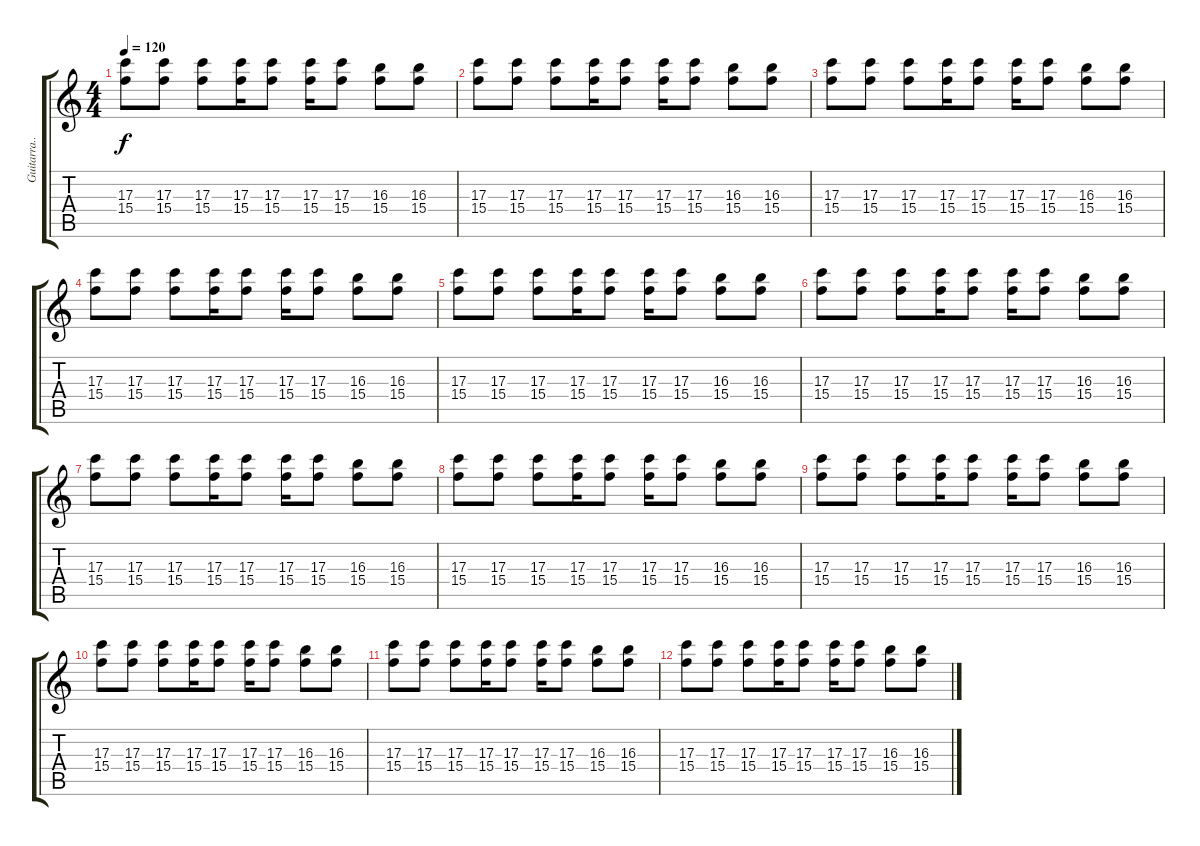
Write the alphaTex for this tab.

\track ("Guitarra...xD" "Guitarra..") {instrument electricguitarjazz}
\staff {score tabs}
\tuning (E4 B3 G3 D3 A2 E2) {hide}
\ts (4 4)
\tempo 120
\clef g2
\ks c
(17.3 15.4).8{dy f} (17.3 15.4).8 (17.3 15.4).8 (17.3 15.4).16 (17.3 15.4).8 (17.3 15.4).16 (17.3 15.4).8 (16.3 15.4).8 (16.3 15.4).8 |
(17.3 15.4).8 (17.3 15.4).8 (17.3 15.4).8 (17.3 15.4).16 (17.3 15.4).8 (17.3 15.4).16 (17.3 15.4).8 (16.3 15.4).8 (16.3 15.4).8 |
(17.3 15.4).8 (17.3 15.4).8 (17.3 15.4).8 (17.3 15.4).16 (17.3 15.4).8 (17.3 15.4).16 (17.3 15.4).8 (16.3 15.4).8 (16.3 15.4).8 |
(17.3 15.4).8 (17.3 15.4).8 (17.3 15.4).8 (17.3 15.4).16 (17.3 15.4).8 (17.3 15.4).16 (17.3 15.4).8 (16.3 15.4).8 (16.3 15.4).8 |
(17.3 15.4).8 (17.3 15.4).8 (17.3 15.4).8 (17.3 15.4).16 (17.3 15.4).8 (17.3 15.4).16 (17.3 15.4).8 (16.3 15.4).8 (16.3 15.4).8 |
(17.3 15.4).8 (17.3 15.4).8 (17.3 15.4).8 (17.3 15.4).16 (17.3 15.4).8 (17.3 15.4).16 (17.3 15.4).8 (16.3 15.4).8 (16.3 15.4).8 |
(17.3 15.4).8 (17.3 15.4).8 (17.3 15.4).8 (17.3 15.4).16 (17.3 15.4).8 (17.3 15.4).16 (17.3 15.4).8 (16.3 15.4).8 (16.3 15.4).8 |
(17.3 15.4).8 (17.3 15.4).8 (17.3 15.4).8 (17.3 15.4).16 (17.3 15.4).8 (17.3 15.4).16 (17.3 15.4).8 (16.3 15.4).8 (16.3 15.4).8 |
(17.3 15.4).8 (17.3 15.4).8 (17.3 15.4).8 (17.3 15.4).16 (17.3 15.4).8 (17.3 15.4).16 (17.3 15.4).8 (16.3 15.4).8 (16.3 15.4).8 |
(17.3 15.4).8 (17.3 15.4).8 (17.3 15.4).8 (17.3 15.4).16 (17.3 15.4).8 (17.3 15.4).16 (17.3 15.4).8 (16.3 15.4).8 (16.3 15.4).8 |
(17.3 15.4).8 (17.3 15.4).8 (17.3 15.4).8 (17.3 15.4).16 (17.3 15.4).8 (17.3 15.4).16 (17.3 15.4).8 (16.3 15.4).8 (16.3 15.4).8 |
(17.3 15.4).8 (17.3 15.4).8 (17.3 15.4).8 (17.3 15.4).16 (17.3 15.4).8 (17.3 15.4).16 (17.3 15.4).8 (16.3 15.4).8 (16.3 15.4).8
